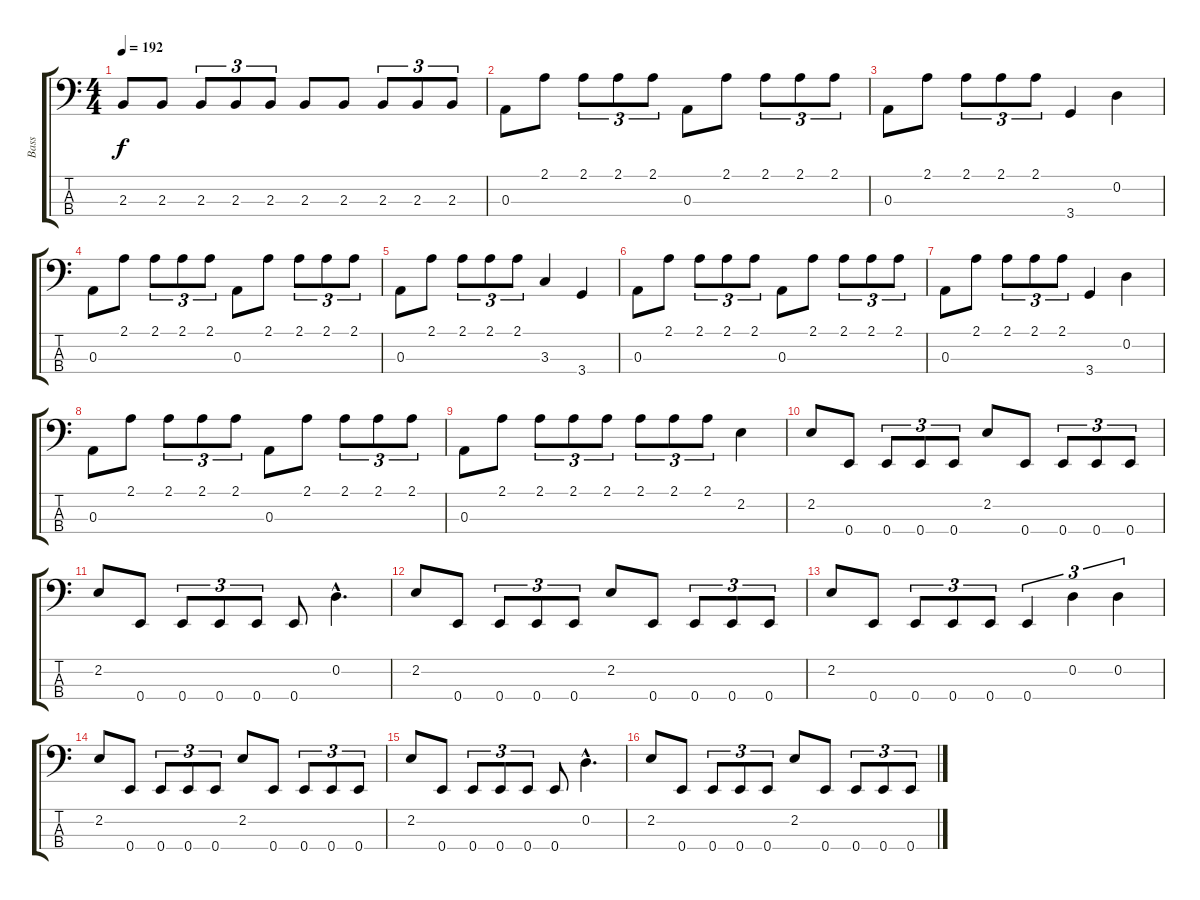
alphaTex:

\track ("Bass" "Bass") {instrument electricbassfinger}
\staff {score tabs}
\tuning (G2 D2 A1 E1) {hide}
\ts (4 4)
\tempo 192
\clef f4
\ks c
2.3.8{dy f} 2.3.8 2.3.8{tu (3 2)} 2.3.8{tu (3 2)} 2.3.8{tu (3 2)} 2.3.8 2.3.8 2.3.8{tu (3 2)} 2.3.8{tu (3 2)} 2.3.8{tu (3 2)} |
0.3.8 2.1.8 2.1.8{tu (3 2)} 2.1.8{tu (3 2)} 2.1.8{tu (3 2)} 0.3.8 2.1.8 2.1.8{tu (3 2)} 2.1.8{tu (3 2)} 2.1.8{tu (3 2)} |
0.3.8 2.1.8 2.1.8{tu (3 2)} 2.1.8{tu (3 2)} 2.1.8{tu (3 2)} 3.4.4 0.2.4 |
0.3.8 2.1.8 2.1.8{tu (3 2)} 2.1.8{tu (3 2)} 2.1.8{tu (3 2)} 0.3.8 2.1.8 2.1.8{tu (3 2)} 2.1.8{tu (3 2)} 2.1.8{tu (3 2)} |
0.3.8 2.1.8 2.1.8{tu (3 2)} 2.1.8{tu (3 2)} 2.1.8{tu (3 2)} 3.3.4 3.4.4 |
0.3.8 2.1.8 2.1.8{tu (3 2)} 2.1.8{tu (3 2)} 2.1.8{tu (3 2)} 0.3.8 2.1.8 2.1.8{tu (3 2)} 2.1.8{tu (3 2)} 2.1.8{tu (3 2)} |
0.3.8 2.1.8 2.1.8{tu (3 2)} 2.1.8{tu (3 2)} 2.1.8{tu (3 2)} 3.4.4 0.2.4 |
0.3.8 2.1.8 2.1.8{tu (3 2)} 2.1.8{tu (3 2)} 2.1.8{tu (3 2)} 0.3.8 2.1.8 2.1.8{tu (3 2)} 2.1.8{tu (3 2)} 2.1.8{tu (3 2)} |
0.3.8 2.1.8 2.1.8{tu (3 2)} 2.1.8{tu (3 2)} 2.1.8{tu (3 2)} 2.1.8{tu (3 2)} 2.1.8{tu (3 2)} 2.1.8{tu (3 2)} 2.2.4 |
2.2.8 0.4.8 0.4.8{tu (3 2)} 0.4.8{tu (3 2)} 0.4.8{tu (3 2)} 2.2.8 0.4.8 0.4.8{tu (3 2)} 0.4.8{tu (3 2)} 0.4.8{tu (3 2)} |
2.2.8 0.4.8 0.4.8{tu (3 2)} 0.4.8{tu (3 2)} 0.4.8{tu (3 2)} 0.4.8 0.2{hac}.4{d} |
2.2.8 0.4.8 0.4.8{tu (3 2)} 0.4.8{tu (3 2)} 0.4.8{tu (3 2)} 2.2.8 0.4.8 0.4.8{tu (3 2)} 0.4.8{tu (3 2)} 0.4.8{tu (3 2)} |
2.2.8 0.4.8 0.4.8{tu (3 2)} 0.4.8{tu (3 2)} 0.4.8{tu (3 2)} 0.4.4{tu (3 2)} 0.2.4{tu (3 2)} 0.2.4{tu (3 2)} |
2.2.8 0.4.8 0.4.8{tu (3 2)} 0.4.8{tu (3 2)} 0.4.8{tu (3 2)} 2.2.8 0.4.8 0.4.8{tu (3 2)} 0.4.8{tu (3 2)} 0.4.8{tu (3 2)} |
2.2.8 0.4.8 0.4.8{tu (3 2)} 0.4.8{tu (3 2)} 0.4.8{tu (3 2)} 0.4.8 0.2{hac}.4{d} |
2.2.8 0.4.8 0.4.8{tu (3 2)} 0.4.8{tu (3 2)} 0.4.8{tu (3 2)} 2.2.8 0.4.8 0.4.8{tu (3 2)} 0.4.8{tu (3 2)} 0.4.8{tu (3 2)}
